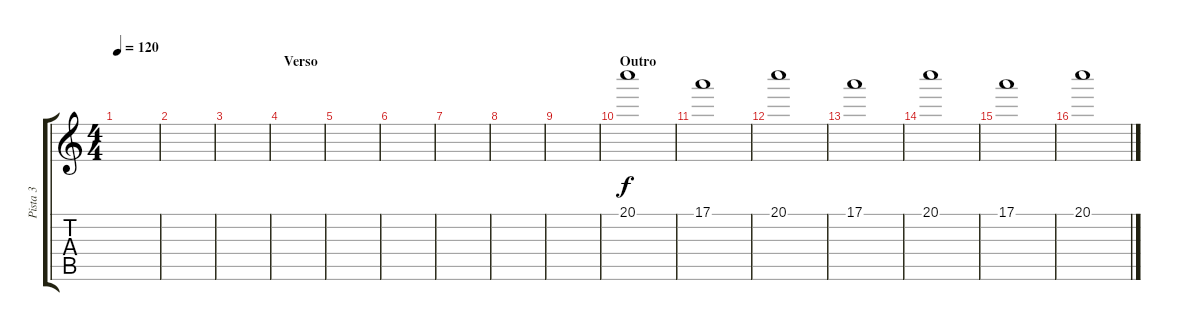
\track ("Pista 3" "Pista 3") {instrument overdrivenguitar}
\staff {score tabs}
\tuning (E4 B3 G3 D3 A2 E2) {hide}
\ts (4 4)
\tempo 120
\clef g2
\ks c
|
|
|
\section ("" "Verso")
|
|
|
|
|
|
\section ("" "Outro")
20.1.1{dy f} |
17.1.1 |
20.1.1 |
17.1.1 |
20.1.1 |
17.1.1 |
20.1.1
